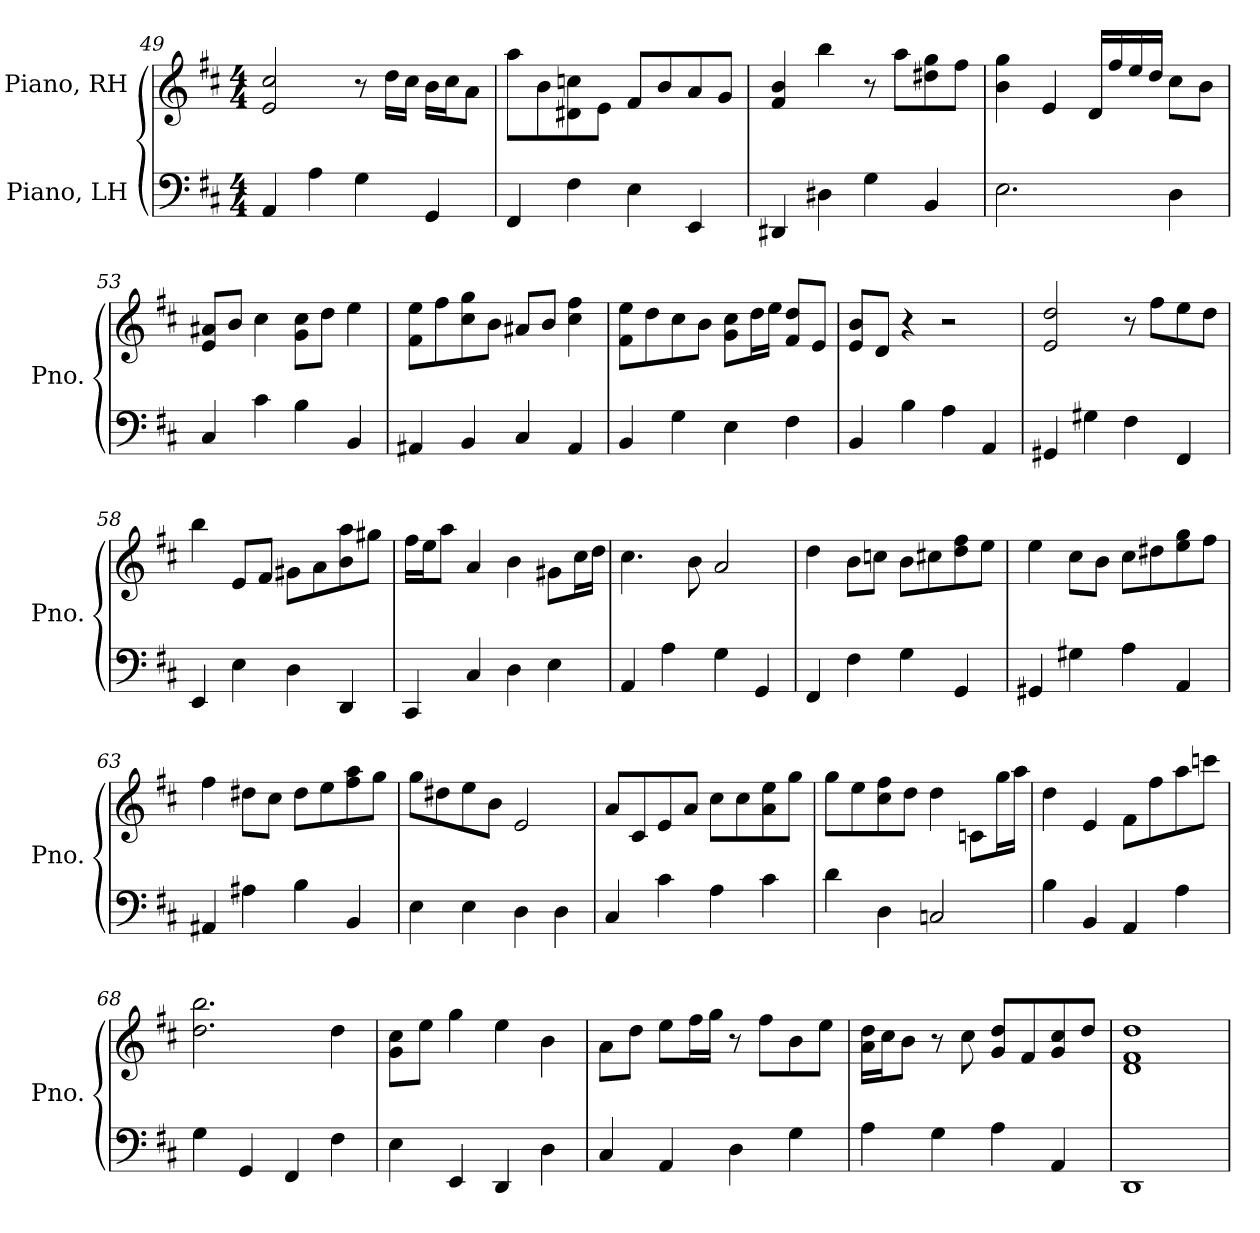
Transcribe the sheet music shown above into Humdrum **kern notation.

**kern	**kern
*part2	*part1
*staff2	*staff1
*I"Piano, LH	*I"Piano, RH
*I'Pno.	*I'Pno.
*clefF4	*clefG2
*k[f#c#]	*k[f#c#]
*M4/4	*M4/4
=49	=49
4AA/	2e/ 2cc#/
4A\	.
4G\	8r
.	16dd\LL
.	16cc#\JJ
4GG/	16b\LL
.	16cc#\J
.	8a\J
=50	=50
4FF#/	8aa\L
.	8b\
4F#\	8d#X\ 8ccn\
.	8e\J
4E\	8f#/L
.	8b/
4EE/	8a/
.	8g/J
=51	=51
4DD#X/	4f#/ 4b/
4D#X\	4bb\
4G\	8r
.	8aa\L
4BB/	8dd#X\ 8gg\
.	8ff#\J
!!LO:LB:g=z
=52	=52
2.E\	4b\ 4gg\
.	4e/
.	16d/LL
.	16ff#/
.	16ee/
.	16dd/JJ
4D\	8cc#\L
.	8b\J
=53	=53
4C#/	8e/ 8a#X/L
.	8b/J
4c#\	4cc#\
4B\	8g\ 8cc#\L
.	8dd\J
4BB/	4ee\
=54	=54
4AA#X/	8f#\ 8ee\L
.	8ff#\
4BB/	8cc#\ 8gg\
.	8b\J
4C#/	8a#X/L
.	8b/J
4AA#/	4cc#\ 4ff#\
=55	=55
4BB/	8f#\ 8ee\L
.	8dd\
4G\	8cc#\
.	8b\J
4E\	8g\ 8cc#\L
.	16dd\L
.	16ee\JJ
4F#\	8f#/ 8dd/L
.	8e/J
=56	=56
4BB/	8e/ 8b/L
.	8d/J
4B\	4r
4A\	2r
4AA/	.
!!LO:LB:g=z
=57	=57
4GG#X/	2e/ 2dd/
4G#X\	.
4F#\	8r
.	8ff#\L
4FF#/	8ee\
.	8dd\J
=58	=58
4EE/	4bb\
4E\	8e/L
.	8f#/J
4D\	8g#X\L
.	8a\
4DD/	8b\ 8aa\
.	8gg#X\J
=59	=59
4CC#/	16ff#\LL
.	16ee\J
.	8aa\J
4C#/	4a/
4D\	4b\
4E\	8g#X\L
.	16cc#\L
.	16dd\JJ
=60	=60
4AA/	4.cc#\
4A\	.
.	8b\
4G\	2a/
4GG/	.
=61	=61
4FF#/	4dd\
4F#\	8b\L
.	8ccn\J
4G\	8b\L
.	8cc#X\
4GG/	8dd\ 8ff#\
.	8ee\J
!!LO:PB:g=z
=62	=62
4GG#X/	4ee\
4G#X\	8cc#\L
.	8b\J
4A\	8cc#\L
.	8dd#X\
4AA/	8ee\ 8gg\
.	8ff#\J
=63	=63
4AA#X/	4ff#\
4A#X\	8dd#X\L
.	8cc#\J
4B\	8dd#\L
.	8ee\
4BB/	8ff#\ 8aa\
.	8gg\J
=64	=64
4E\	8gg\L
.	8dd#X\
4E\	8ee\
.	8b\J
4D\	2e/
4D\	.
=65	=65
4C#/	8a/L
.	8c#/
4c#\	8e/
.	8a/J
4A\	8cc#\L
.	8cc#\
4c#\	8a\ 8ee\
.	8gg\J
!!LO:LB:g=z
=66	=66
4d\	8gg\L
.	8ee\
4D\	8cc#\ 8ff#\
.	8dd\J
2Cn/	4dd\
.	8cn\L
.	16gg\L
.	16aa\JJ
=67	=67
4B\	4dd\
4BB/	4e/
4AA/	8f#\L
.	8ff#\
4A\	8aa\
.	8cccn\J
=68	=68
4G\	2.dd\ 2.bb\
4GG/	.
4FF#/	.
4F#\	4dd\
=69	=69
4E\	8g\ 8cc#\L
.	8ee\J
4EE/	4gg\
4DD/	4ee\
4D\	4b\
=70	=70
4C#/	8a\L
.	8dd\J
4AA/	8ee\L
.	16ff#\L
.	16gg\JJ
4D\	8r
.	8ff#\L
4G\	8b\
.	8ee\J
!!LO:LB:g=z
=71	=71
4A\	16a\ 16dd\LL
.	16cc#\J
.	8b\J
4G\	8r
.	8cc#\
4A\	8g/ 8dd/L
.	8f#/
4AA/	8g/ 8cc#/
.	8dd/J
=72	=72
1DD	1d 1f# 1dd
=	=
*-	*-
